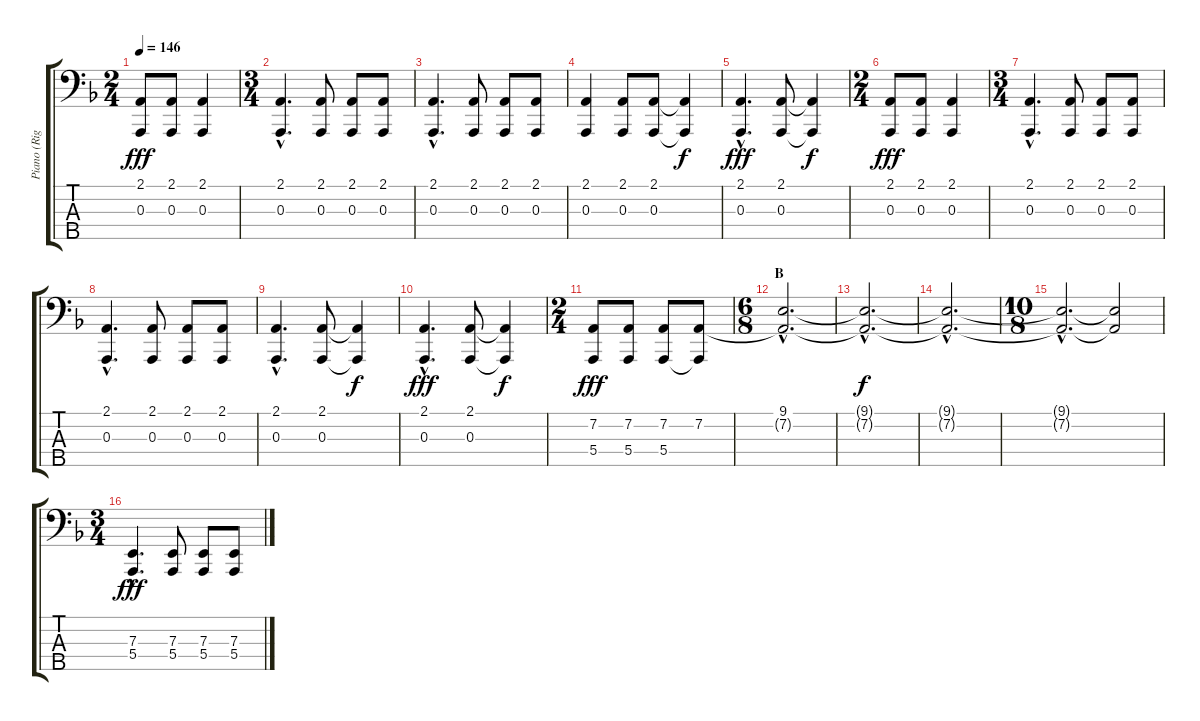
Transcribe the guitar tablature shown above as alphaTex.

\track ("Piano (Right Hand)" "Piano (Rig") {instrument acousticgrandpiano}
\staff {score tabs}
\tuning (G2 D2 A1 E1 B0) {hide}
\ts (2 4)
\tempo 146
\clef f4
\ks f
(2.1 0.3).8{dy fff} (2.1 0.3).8 (2.1 0.3).4 |
\ts (3 4)
(2.1{hac} 0.3{hac}).4{d} (2.1 0.3).8 (2.1 0.3).8 (2.1 0.3).8 |
(2.1{hac} 0.3{hac}).4{d} (2.1 0.3).8 (2.1 0.3).8 (2.1 0.3).8 |
(2.1 0.3).4 (2.1 0.3).8 (2.1 0.3).8 (2.1{t} 0.3{t}).4{dy f} |
(2.1{hac} 0.3{hac}).4{d dy fff} (2.1 0.3).8 (2.1{t} 0.3{t}).4{dy f} |
\ts (2 4)
(2.1 0.3).8{dy fff} (2.1 0.3).8 (2.1 0.3).4 |
\ts (3 4)
(2.1{hac} 0.3{hac}).4{d} (2.1 0.3).8 (2.1 0.3).8 (2.1 0.3).8 |
(2.1{hac} 0.3{hac}).4{d} (2.1 0.3).8 (2.1 0.3).8 (2.1 0.3).8 |
(2.1{hac} 0.3{hac}).4{d} (2.1 0.3).8 (2.1{t} 0.3{t}).4{dy f} |
(2.1{hac} 0.3{hac}).4{d dy fff} (2.1 0.3).8 (2.1{t} 0.3{t}).4{dy f} |
\ts (2 4)
(7.2 5.4).8{dy fff} (7.2 5.4).8 (7.2 5.4).8 (7.2 5.4{t}).8 |
\ts (6 8)
\section ("" "B")
(9.1{hac} 7.2{hac t}).2{d} |
(9.1{hac t} 7.2{hac t}).2{d dy f} |
(9.1{hac t} 7.2{hac t}).2{d} |
\ts (10 8)
(9.1{hac t} 7.2{hac t}).2{d} (9.1{t} 7.2{t}).2 |
\ts (3 4)
(7.3{hac} 5.4{hac}).4{d dy fff} (7.3 5.4).8 (7.3 5.4).8 (7.3 5.4).8
